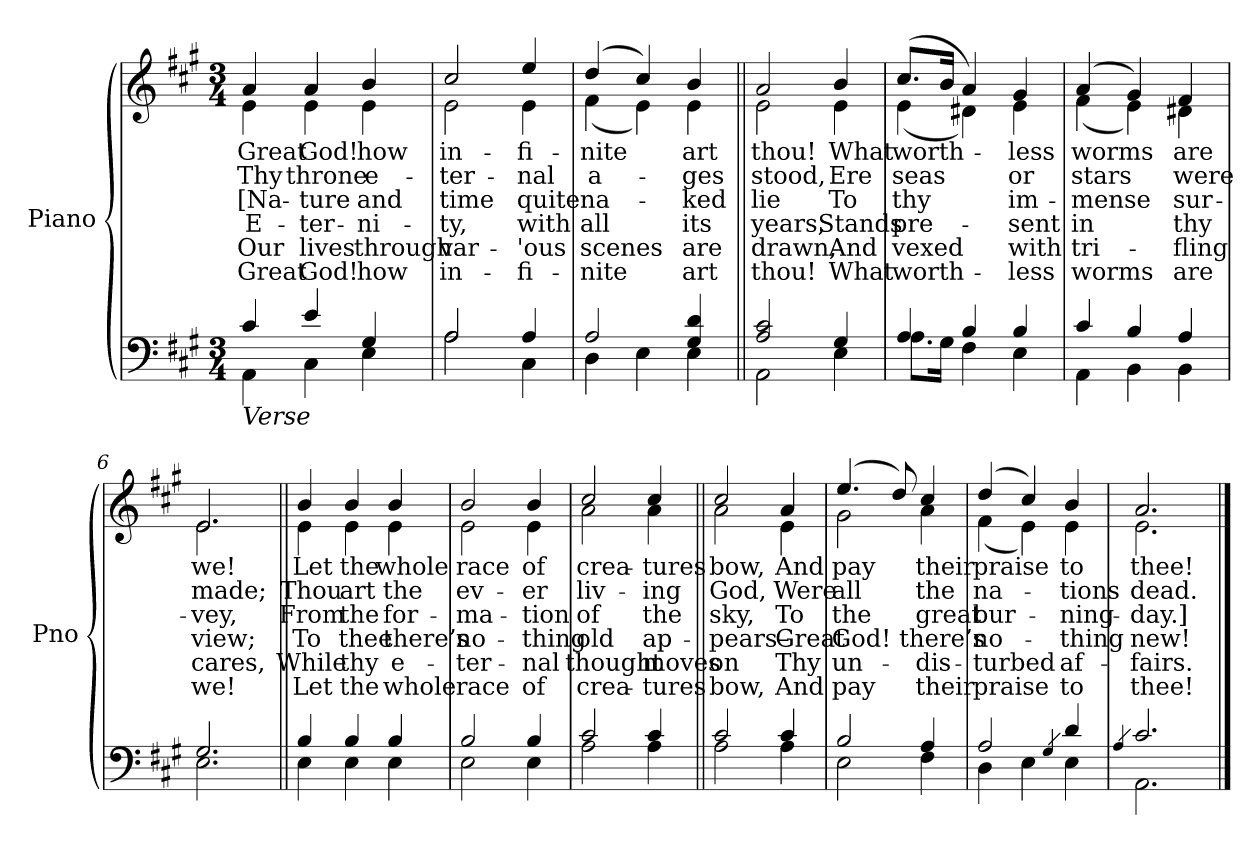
**kern	**kern	**text	**text	**text	**text	**text	**text
*part1	*part1	*part1	*part1	*part1	*part1	*part1	*part1
*staff2	*staff1	*staff1	*staff1	*staff1	*staff1	*staff1	*staff1
*I"Piano	*	*	*	*	*	*	*
*I'Pno	*	*	*	*	*	*	*
*clefF4	*clefG2	*	*	*	*	*	*
*k[f#c#g#]	*k[f#c#g#]	*	*	*	*	*	*
*M3/4	*M3/4	*	*	*	*	*	*
=	=	=	=	=	=	=	=
*^	*	*	*	*	*	*	*
*	*^	*	*	*	*	*	*	*
!	!	!	!LO:TX:b:i:t=Verse	!	!	!	!	!	!
!LO:TX:b:i:t=Verse	!	!	!	!	!	!	!	!	!
!	!	!	!	!LO:LY:b	!LO:LY:b	!LO:LY:b	!LO:LY:b	!LO:LY:b	!LO:LY:b
*	*	*	*^	*	*	*	*	*	*
2.ryy	4c#/	4AA\	4a/	4e\	Great	Thy	[Na-	E-	Our	Great
!	!	!	!	!	!LO:LY:b	!LO:LY:b	!LO:LY:b	!LO:LY:b	!LO:LY:b	!LO:LY:b
.	4e/	4C#\	4a/	4e\	God!	throne	-ture	-ter-	lives	God!
!	!	!	!	!	!LO:LY:b	!LO:LY:b	!LO:LY:b	!LO:LY:b	!LO:LY:b	!LO:LY:b
.	4G#/	4E\	4b/	4e\	how	e-	and	-ni-	through	how
=1	=1	=1	=1	=1	=1	=1	=1	=1	=1	=1
!	!	!	!	!	!LO:LY:b	!LO:LY:b	!LO:LY:b	!LO:LY:b	!LO:LY:b	!LO:LY:b
2.ryy	2A/	2A\	2cc#/	2e\	in-	-ter-	time	-ty,	var-	in-
!	!	!	!	!	!LO:LY:b	!LO:LY:b	!LO:LY:b	!LO:LY:b	!LO:LY:b	!LO:LY:b
.	4A/	4C#\	4ee/	4e\	-fi-	-nal	quite	with	-'ous	-fi-
=2	=2	=2	=2	=2	=2	=2	=2	=2	=2	=2
!	!	!	!	!	!LO:LY:b	!LO:LY:b	!LO:LY:b	!LO:LY:b	!LO:LY:b	!LO:LY:b
2.ryy	2A/	4D\	(>4dd/	(<4f#\	-nite	a-	na-	all	scenes	-nite
.	.	4E\	4cc#/)	4e\)	.	.	.	.	.	.
!	!	!	!	!	!LO:LY:b	!LO:LY:b	!LO:LY:b	!LO:LY:b	!LO:LY:b	!LO:LY:b
.	4G#/ 4d/	4E\	4b/	4e\	art	-ges	-ked	its	are	art
=3||	=3||	=3||	=3||	=3||	=3||	=3||	=3||	=3||	=3||	=3||
!	!	!	!	!	!LO:LY:b	!LO:LY:b	!LO:LY:b	!LO:LY:b	!LO:LY:b	!LO:LY:b
2.ryy	2A/ 2c#/	2AA\	2a/	2e\	thou!	stood,	lie	years,	drawn,	thou!
!	!	!	!	!	!LO:LY:b	!LO:LY:b	!LO:LY:b	!LO:LY:b	!LO:LY:b	!LO:LY:b
.	4G#/	4E\	4b/	4e\	What	Ere	To	Stands	And	What
!!LO:LB:g=z	!!
=4	=4	=4	=4	=4	=4	=4	=4	=4	=4	=4
!	!	!	!	!	!LO:LY:b	!LO:LY:b	!LO:LY:b	!LO:LY:b	!LO:LY:b	!LO:LY:b
2.ryy	4A/	8.A\L	(>8.cc#/L	(<4e\	worth-	seas	thy	pre-	vexed	worth-
.	.	16G#\Jk	16b/Jk	.	.	.	.	.	.	.
.	4B/	4F#\	4a/)	4d#X\)	.	.	.	.	.	.
!	!	!	!	!	!LO:LY:b	!LO:LY:b	!LO:LY:b	!LO:LY:b	!LO:LY:b	!LO:LY:b
.	4B/	4E\	4g#/	4e\	-less	or	im-	-sent	with	-less
=5	=5	=5	=5	=5	=5	=5	=5	=5	=5	=5
!	!	!	!	!	!LO:LY:b	!LO:LY:b	!LO:LY:b	!LO:LY:b	!LO:LY:b	!LO:LY:b
2.ryy	4c#/	4AA\	(>4a/	(<4f#\	worms	stars	-mense	in	tri-	worms
.	4B/	4BB\	4g#/)	4e\)	.	.	.	.	.	.
!	!	!	!	!	!LO:LY:b	!LO:LY:b	!LO:LY:b	!LO:LY:b	!LO:LY:b	!LO:LY:b
.	4A/	4BB\	4f#/	4d#X\	are	were	sur-	thy	-fling	are
=6	=6	=6	=6	=6	=6	=6	=6	=6	=6	=6
!	!	!	!	!	!LO:LY:b	!LO:LY:b	!LO:LY:b	!LO:LY:b	!LO:LY:b	!LO:LY:b
2.ryy	2.G#/	2.E\	2.e/	2.e\	we!	made;	-vey,	view;	cares,	we!
=7||	=7||	=7||	=7||	=7||	=7||	=7||	=7||	=7||	=7||	=7||
!	!	!	!	!	!LO:LY:b	!LO:LY:b	!LO:LY:b	!LO:LY:b	!LO:LY:b	!LO:LY:b
2.ryy	4B/	4E\	4b/	4e\	Let	Thou	From	To	While	Let
!	!	!	!	!	!LO:LY:b	!LO:LY:b	!LO:LY:b	!LO:LY:b	!LO:LY:b	!LO:LY:b
.	4B/	4E\	4b/	4e\	the	art	the	thee	thy	the
!	!	!	!	!	!LO:LY:b	!LO:LY:b	!LO:LY:b	!LO:LY:b	!LO:LY:b	!LO:LY:b
.	4B/	4E\	4b/	4e\	whole	the	for-	there’s	e-	whole
=8	=8	=8	=8	=8	=8	=8	=8	=8	=8	=8
!	!	!	!	!	!LO:LY:b	!LO:LY:b	!LO:LY:b	!LO:LY:b	!LO:LY:b	!LO:LY:b
2.ryy	2B/	2E\	2b/	2e\	race	ev-	-ma-	no-	-ter-	race
!	!	!	!	!	!LO:LY:b	!LO:LY:b	!LO:LY:b	!LO:LY:b	!LO:LY:b	!LO:LY:b
.	4B/	4E\	4b/	4e\	of	-er	-tion	-thing	-nal	of
!!LO:LB:g=z	!!
=9	=9	=9	=9	=9	=9	=9	=9	=9	=9	=9
!	!	!	!	!	!LO:LY:b	!LO:LY:b	!LO:LY:b	!LO:LY:b	!LO:LY:b	!LO:LY:b
2.ryy	2c#/	2A\	2cc#/	2a\	crea-	liv-	of	old	thought	crea-
!	!	!	!	!	!LO:LY:b	!LO:LY:b	!LO:LY:b	!LO:LY:b	!LO:LY:b	!LO:LY:b
.	4c#/	4A\	4cc#/	4a\	-tures	-ing	the	ap-	moves	-tures
=10||	=10||	=10||	=10||	=10||	=10||	=10||	=10||	=10||	=10||	=10||
!	!	!	!	!	!LO:LY:b	!LO:LY:b	!LO:LY:b	!LO:LY:b	!LO:LY:b	!LO:LY:b
2.ryy	2c#/	2A\	2cc#/	2a\	bow,	God,	sky,	-pears–	on	bow,
!	!	!	!	!	!LO:LY:b	!LO:LY:b	!LO:LY:b	!LO:LY:b	!LO:LY:b	!LO:LY:b
.	4c#/	4A\	4a/	4e\	And	Were	To	Great	Thy	And
=11	=11	=11	=11	=11	=11	=11	=11	=11	=11	=11
!	!	!	!	!	!LO:LY:b	!LO:LY:b	!LO:LY:b	!LO:LY:b	!LO:LY:b	!LO:LY:b
2.ryy	2B/	2E\	(>4.ee/	2g#\	pay	all	the	God!	un-	pay
.	.	.	8dd/)	.	.	.	.	.	.	.
!	!	!	!	!	!LO:LY:b	!LO:LY:b	!LO:LY:b	!LO:LY:b	!LO:LY:b	!LO:LY:b
.	4A/	4F#\	4cc#/	4a\	their	the	great	there’s	-dis-	their
=12	=12	=12	=12	=12	=12	=12	=12	=12	=12	=12
!	!	!	!	!	!LO:LY:b	!LO:LY:b	!LO:LY:b	!LO:LY:b	!LO:LY:b	!LO:LY:b
2.ryy	2A/	4D\	(>4dd/	(<4f#\	praise	na-	bur-	no-	-turbed	praise
.	.	4E\	4cc#/)	4e\)	.	.	.	.	.	.
.	4qG#/	.	.	.	.	.	.	.	.	.
!	!	!	!	!	!LO:LY:b	!LO:LY:b	!LO:LY:b	!LO:LY:b	!LO:LY:b	!LO:LY:b
.	4d/	4E\	4b/	4e\	to	-tions	-ning-	-thing	af-	to
=13	=13	=13	=13	=13	=13	=13	=13	=13	=13	=13
.	4qA/	.	.	.	.	.	.	.	.	.
!	!	!	!	!	!LO:LY:b	!LO:LY:b	!LO:LY:b	!LO:LY:b	!LO:LY:b	!LO:LY:b
2.ryy	2.c#/	2.AA\	2.a/	2.e\	thee!	dead.	-day.]	new!	-fairs.	thee!
*v	*v	*v	*	*	*	*	*	*	*	*
*	*v	*v	*	*	*	*	*	*
==	==	==	==	==	==	==	==
*-	*-	*-	*-	*-	*-	*-	*-
